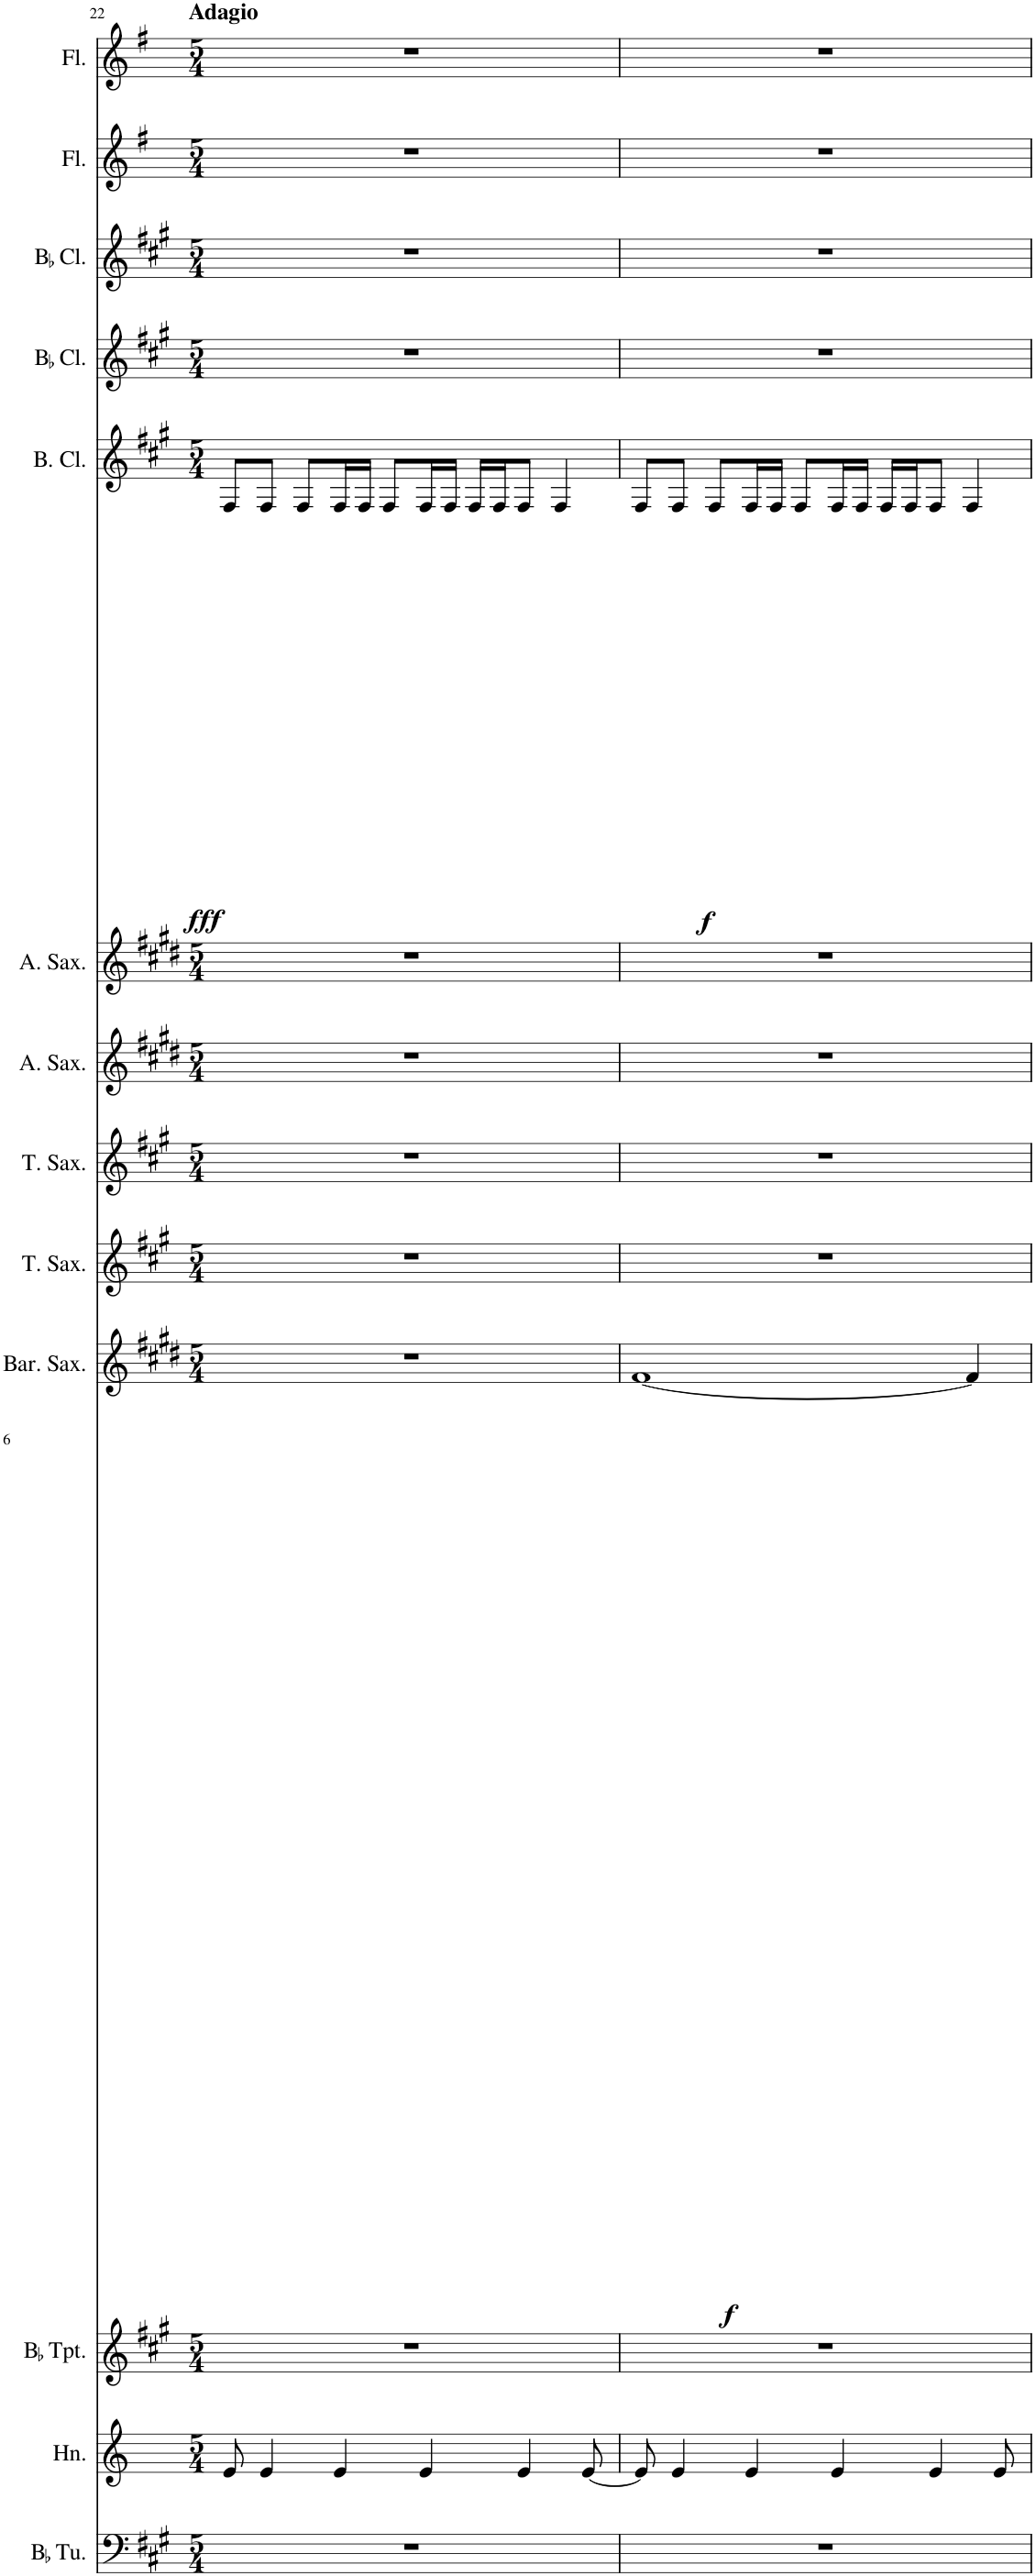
**kern	**kern	**kern	**kern	**dynam	**kern	**kern	**kern	**kern	**kern	**dynam	**kern	**kern	**kern	**kern
*part13	*part12	*part11	*part10	*part10	*part9	*part8	*part7	*part6	*part5	*part5	*part4	*part3	*part2	*part1
*staff13	*staff12	*staff11	*staff10	*staff10	*staff9	*staff8	*staff7	*staff6	*staff5	*staff5	*staff4	*staff3	*staff2	*staff1
*I"BaccidentalFlat Tuba	*I"Horn	*I"BaccidentalFlat Trumpet	*I"Baritone Saxophone	*	*I"Tenor Saxophone	*I"Tenor Saxophone	*I"Alto Saxophone	*I"Alto Saxophone	*I"Bass Clarinet	*	*I"BaccidentalFlat Clarinet	*I"BaccidentalFlat Clarinet	*I"Flute	*I"Flute
*I'BaccidentalFlat Tu.	*I'Hn.	*I'BaccidentalFlat Tpt.	*I'Bar. Sax.	*	*I'T. Sax.	*I'T. Sax.	*I'A. Sax.	*I'A. Sax.	*I'B. Cl.	*	*I'BaccidentalFlat Cl.	*I'BaccidentalFlat Cl.	*I'Fl.	*I'Fl.
!!LO:PB:g=z
*clefF4	*clefG2	*clefG2	*clefG2	*	*clefG2	*clefG2	*clefG2	*clefG2	*clefG2	*	*clefG2	*clefG2	*clefG2	*clefG2
*	*Trd4c7	*Trd1c2	*Trd12c21	*	*Trd8c14	*Trd8c14	*Trd5c9	*Trd5c9	*Trd8c14	*	*Trd1c2	*Trd1c2	*	*
*k[f#c#g#]	*k[]	*k[f#c#g#]	*k[f#c#g#d#]	*	*k[f#c#g#]	*k[f#c#g#]	*k[f#c#g#d#]	*k[f#c#g#d#]	*k[f#c#g#]	*	*k[f#c#g#]	*k[f#c#g#]	*k[f#]	*k[f#]
*M5/4	*M5/4	*M5/4	*M5/4	*	*M5/4	*M5/4	*M5/4	*M5/4	*M5/4	*	*M5/4	*M5/4	*M5/4	*M5/4
=22	=22	=22	=22	=22	=22	=22	=22	=22	=22	=22	=22	=22	=22	=22
!	!	!	!	!	!	!	!	!	!	!	!	!	!	!LO:TX:a:B:t=Adagio
!	!	!	!	!	!	!	!	!	!	!LO:DY:b	!	!	!	!
4%5r	8e/	4%5r	4%5r	.	4%5r	4%5r	4%5r	4%5r	8F#/L	fff	4%5r	4%5r	4%5r	4%5r
.	4e/	.	.	.	.	.	.	.	8F#/J	.	.	.	.	.
.	.	.	.	.	.	.	.	.	8F#/L	.	.	.	.	.
.	4e/	.	.	.	.	.	.	.	16F#/L	.	.	.	.	.
.	.	.	.	.	.	.	.	.	16F#/JJ	.	.	.	.	.
.	.	.	.	.	.	.	.	.	8F#/L	.	.	.	.	.
.	4e/	.	.	.	.	.	.	.	16F#/L	.	.	.	.	.
.	.	.	.	.	.	.	.	.	16F#/JJ	.	.	.	.	.
.	.	.	.	.	.	.	.	.	16F#/LL	.	.	.	.	.
.	.	.	.	.	.	.	.	.	16F#/J	.	.	.	.	.
.	4e/	.	.	.	.	.	.	.	8F#/J	.	.	.	.	.
.	.	.	.	.	.	.	.	.	4F#/	.	.	.	.	.
.	[8e/	.	.	.	.	.	.	.	.	.	.	.	.	.
=23	=23	=23	=23	=23	=23	=23	=23	=23	=23	=23	=23	=23	=23	=23
!	!	!	!	!LO:DY:b	!	!	!	!	!	!LO:DY:b	!	!	!	!
4%5r	8e/]	4%5r	[1f#	f	4%5r	4%5r	4%5r	4%5r	8F#/L	f	4%5r	4%5r	4%5r	4%5r
.	4e/	.	.	.	.	.	.	.	8F#/J	.	.	.	.	.
.	.	.	.	.	.	.	.	.	8F#/L	.	.	.	.	.
.	4e/	.	.	.	.	.	.	.	16F#/L	.	.	.	.	.
.	.	.	.	.	.	.	.	.	16F#/JJ	.	.	.	.	.
.	.	.	.	.	.	.	.	.	8F#/L	.	.	.	.	.
.	4e/	.	.	.	.	.	.	.	16F#/L	.	.	.	.	.
.	.	.	.	.	.	.	.	.	16F#/JJ	.	.	.	.	.
.	.	.	.	.	.	.	.	.	16F#/LL	.	.	.	.	.
.	.	.	.	.	.	.	.	.	16F#/J	.	.	.	.	.
.	4e/	.	.	.	.	.	.	.	8F#/J	.	.	.	.	.
.	.	.	4f#/]	.	.	.	.	.	4F#/	.	.	.	.	.
.	8e/	.	.	.	.	.	.	.	.	.	.	.	.	.
=	=	=	=	=	=	=	=	=	=	=	=	=	=	=
*-	*-	*-	*-	*-	*-	*-	*-	*-	*-	*-	*-	*-	*-	*-
